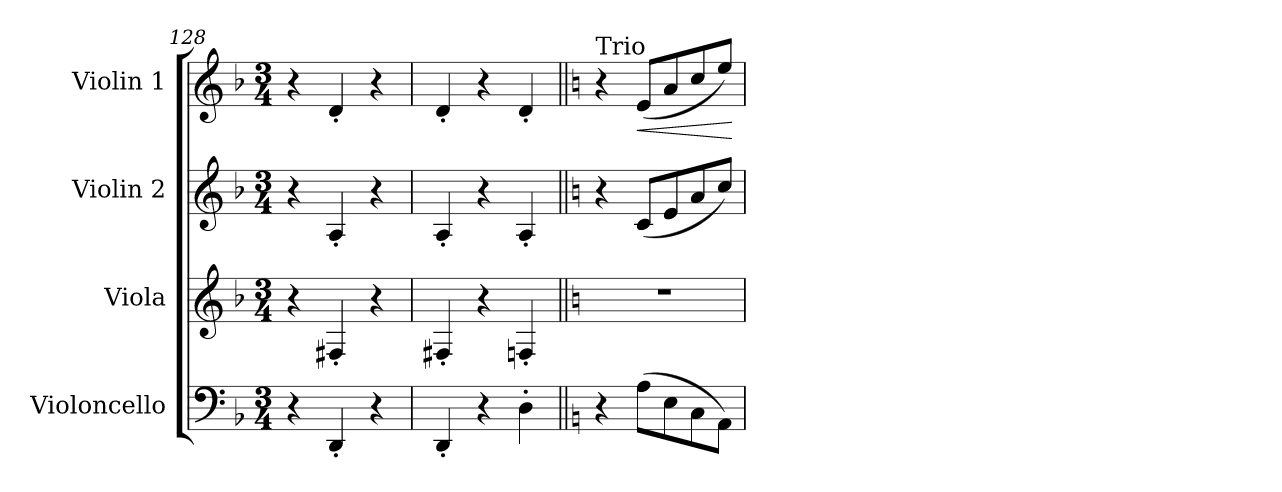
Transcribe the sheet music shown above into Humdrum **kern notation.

**kern	**kern	**kern	**kern	**dynam
*part4	*part3	*part2	*part1	*part1
*staff4	*staff3	*staff2	*staff1	*staff1
*I"Violoncello	*I"Viola	*I"Violin 2	*I"Violin 1	*
*I'Vc	*I'Vla	*I'Vln	*I'Vln	*
!!LO:LB:g=z
*clefF4	*clefG2	*clefG2	*clefG2	*
*k[b-]	*k[b-]	*k[b-]	*k[b-]	*
*M3/4	*M3/4	*M3/4	*M3/4	*
=128	=128	=128	=128	=128
4r	4r	4r	4r	.
4DD'/	4F#X'/	4A'/	4d'/	.
4r	4r	4r	4r	.
=129	=129	=129	=129	=129
4DD'/	4F#X'/	4A'/	4d'/	.
4r	4r	4r	4r	.
4D'\	4Fn'/	4A'/	4d'/	.
!!LO:LB:g=z
=130||	=130||	=130||	=130||	=130||
*k[]	*k[]	*k[]	*k[]	*
!	!	!	!LO:TX:a:t=Trio	!
4r	2.r	4r	4r	.
!	!	!	!	!LO:HP:b
(8A\L	.	(8c/L	(8e/L	<
8E\	.	8e/	8a/	.
8C\	.	8a/	8cc/	.
8AA\J)	.	8cc/J)	8ee/J)	.
.	.	.	.	[
=	=	=	=	=
*-	*-	*-	*-	*-
